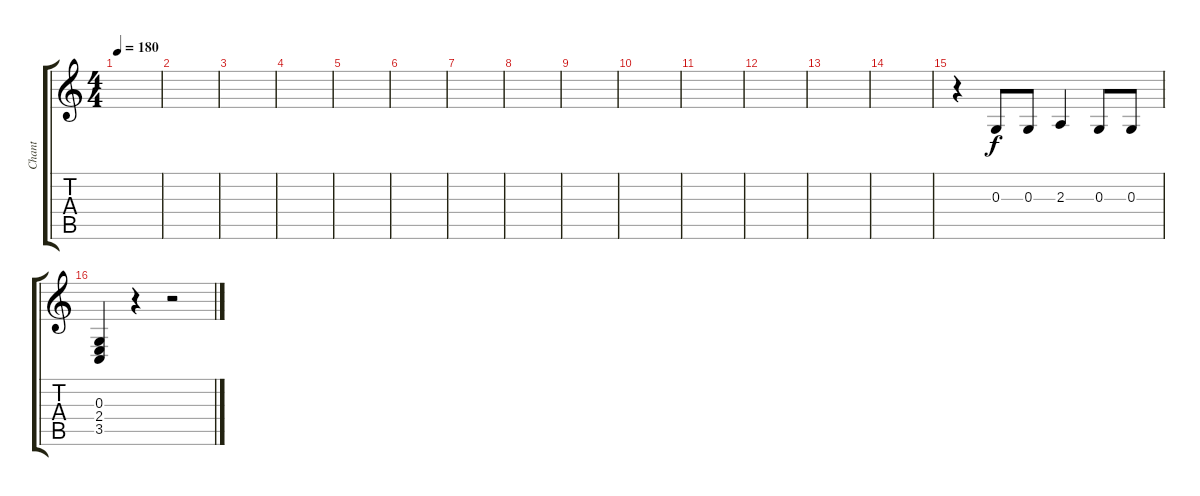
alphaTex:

\track ("Chant" "Chant") {instrument acousticgrandpiano}
\staff {score tabs}
\tuning (E4 B3 G3 D3 A2 E2) {hide}
\ts (4 4)
\tempo 180
\clef g2
\ks c
|
|
|
|
|
|
|
|
|
|
|
|
|
|
r.4 0.3.8 0.3.8 2.3.4 0.3.8 0.3.8 |
(0.3 2.4 3.5).4 r.4 r.2
